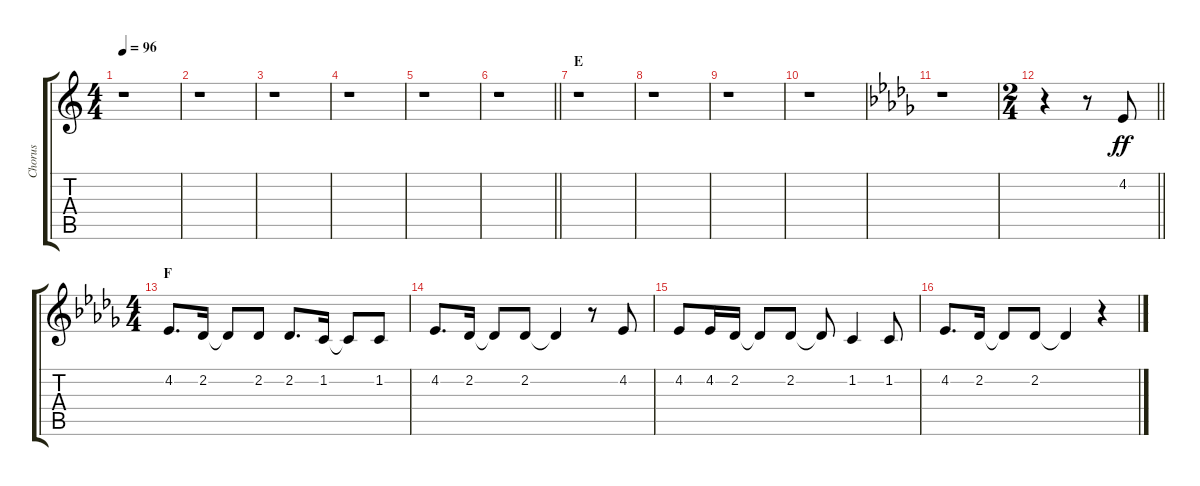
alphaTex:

\track ("Chorus" "Chorus") {instrument voiceoohs}
\staff {score tabs}
\tuning (E4 B3 G3 D3 A2 E2) {hide}
\ts (4 4)
\tempo 96
\clef g2
\ks c
r.1{dy ff} |
r.1 |
r.1 |
r.1 |
r.1 |
\barLineRight lightlight
r.1 |
\section ("" "E")
r.1 |
r.1 |
r.1 |
r.1 |
\ks db
r.1 |
\ts (2 4)
\barLineRight lightlight
r.4 r.8 4.2.8 |
\ts (4 4)
\section ("" "F")
4.2.8{d} 2.2.16 2.2{t}.8 2.2.8 2.2.8{d} 1.2.16 1.2{t}.8 1.2.8 |
4.2.8{d} 2.2.16 2.2{t}.8 2.2.8 2.2{t}.4 r.8 4.2.8 |
4.2.8 4.2.16 2.2.16 2.2{t}.8 2.2.8 2.2{t}.8 1.2.4 1.2.8 |
4.2.8{d} 2.2.16 2.2{t}.8 2.2.8 2.2{t}.4 r.4
